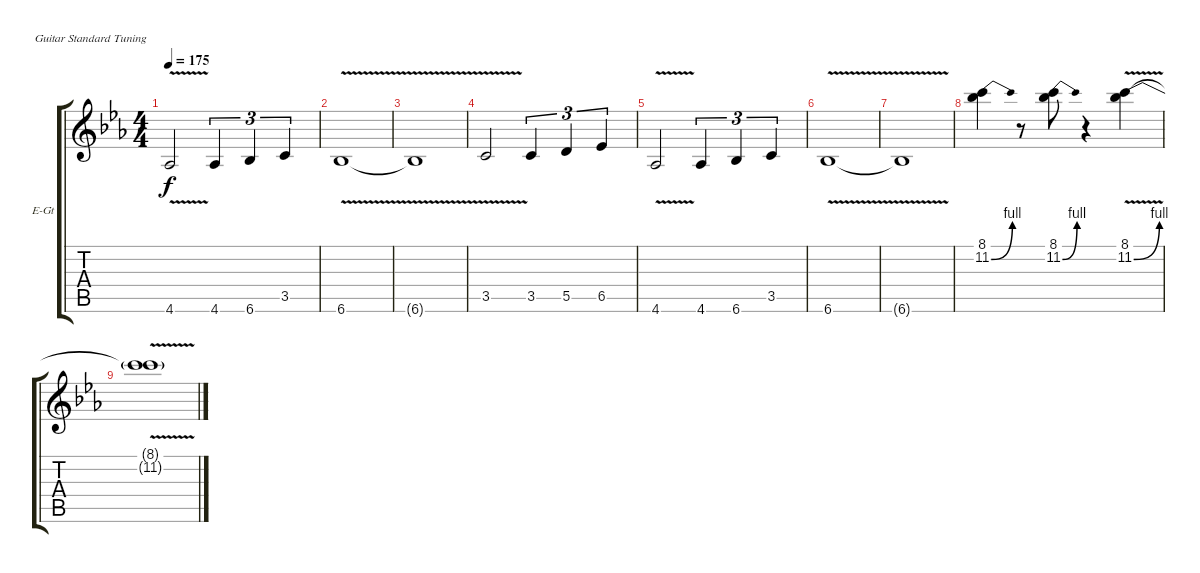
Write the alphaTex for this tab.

\defaultSystemsLayout 4
\bracketExtendMode groupsimilarinstruments
\firstSystemTrackNameOrientation horizontal
\otherSystemsTrackNameOrientation horizontal
\track ("Electric Guitar" "E-Gt") {instrument distortionguitar}
\staff {score tabs}
\tuning (E4 B3 G3 D3 A2 E2)
\ts (4 4)
\tempo 175
\clef g2
\ks eb
4.6{v}.2{dy f} 4.6.4{tu (3 2)} 6.6.4{tu (3 2)} 3.5.4{tu (3 2)} |
6.6{v}.1 |
6.6{v t}.1 |
3.5{v}.2 3.5.4{tu (3 2)} 5.5.4{tu (3 2)} 6.5.4{tu (3 2)} |
4.6{v}.2 4.6.4{tu (3 2)} 6.6.4{tu (3 2)} 3.5.4{tu (3 2)} |
6.6{v}.1 |
6.6{v t}.1 |
(11.2{be (bend 0 0 15 4)} 8.1).4 r.8 (11.2{be (bend 0 0 15 4)} 8.1).8 r.4 (11.2{be (bend 0 0 15 4) v} 8.1{v}).4 |
(8.1{v t} 11.2{v t}).1
